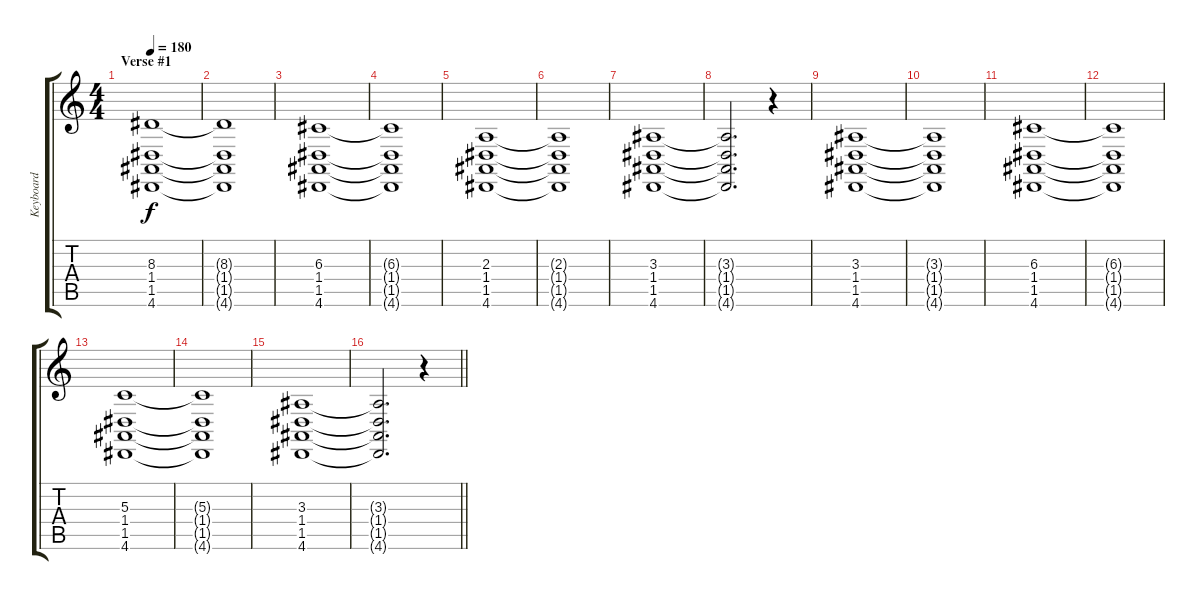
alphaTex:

\track ("Keyboard" "Keyboard") {instrument synthbrass1}
\staff {score tabs}
\tuning (E4 B3 G3 D3 A2 B1) {hide}
\ts (4 4)
\section ("" "Verse #1")
\tempo 180
\clef g2
\ks c
(8.3 1.4 1.5 4.6).1{dy f instrument synthbrass1} |
(8.3{t} 1.4{t} 1.5{t} 4.6{t}).1 |
(6.3 1.4 1.5 4.6).1 |
(6.3{t} 1.4{t} 1.5{t} 4.6{t}).1 |
(2.3 1.4 1.5 4.6).1 |
(2.3{t} 1.4{t} 1.5{t} 4.6{t}).1 |
(3.3 1.4 1.5 4.6).1 |
(3.3{t} 1.4{t} 1.5{t} 4.6{t}).2{d} r.4 |
(3.3 1.4 1.5 4.6).1 |
(3.3{t} 1.4{t} 1.5{t} 4.6{t}).1 |
(6.3 1.4 1.5 4.6).1 |
(6.3{t} 1.4{t} 1.5{t} 4.6{t}).1 |
(5.3 1.4 1.5 4.6).1 |
(5.3{t} 1.4{t} 1.5{t} 4.6{t}).1 |
(3.3 1.4 1.5 4.6).1 |
\barLineRight lightlight
(3.3{t} 1.4{t} 1.5{t} 4.6{t}).2{d} r.4
